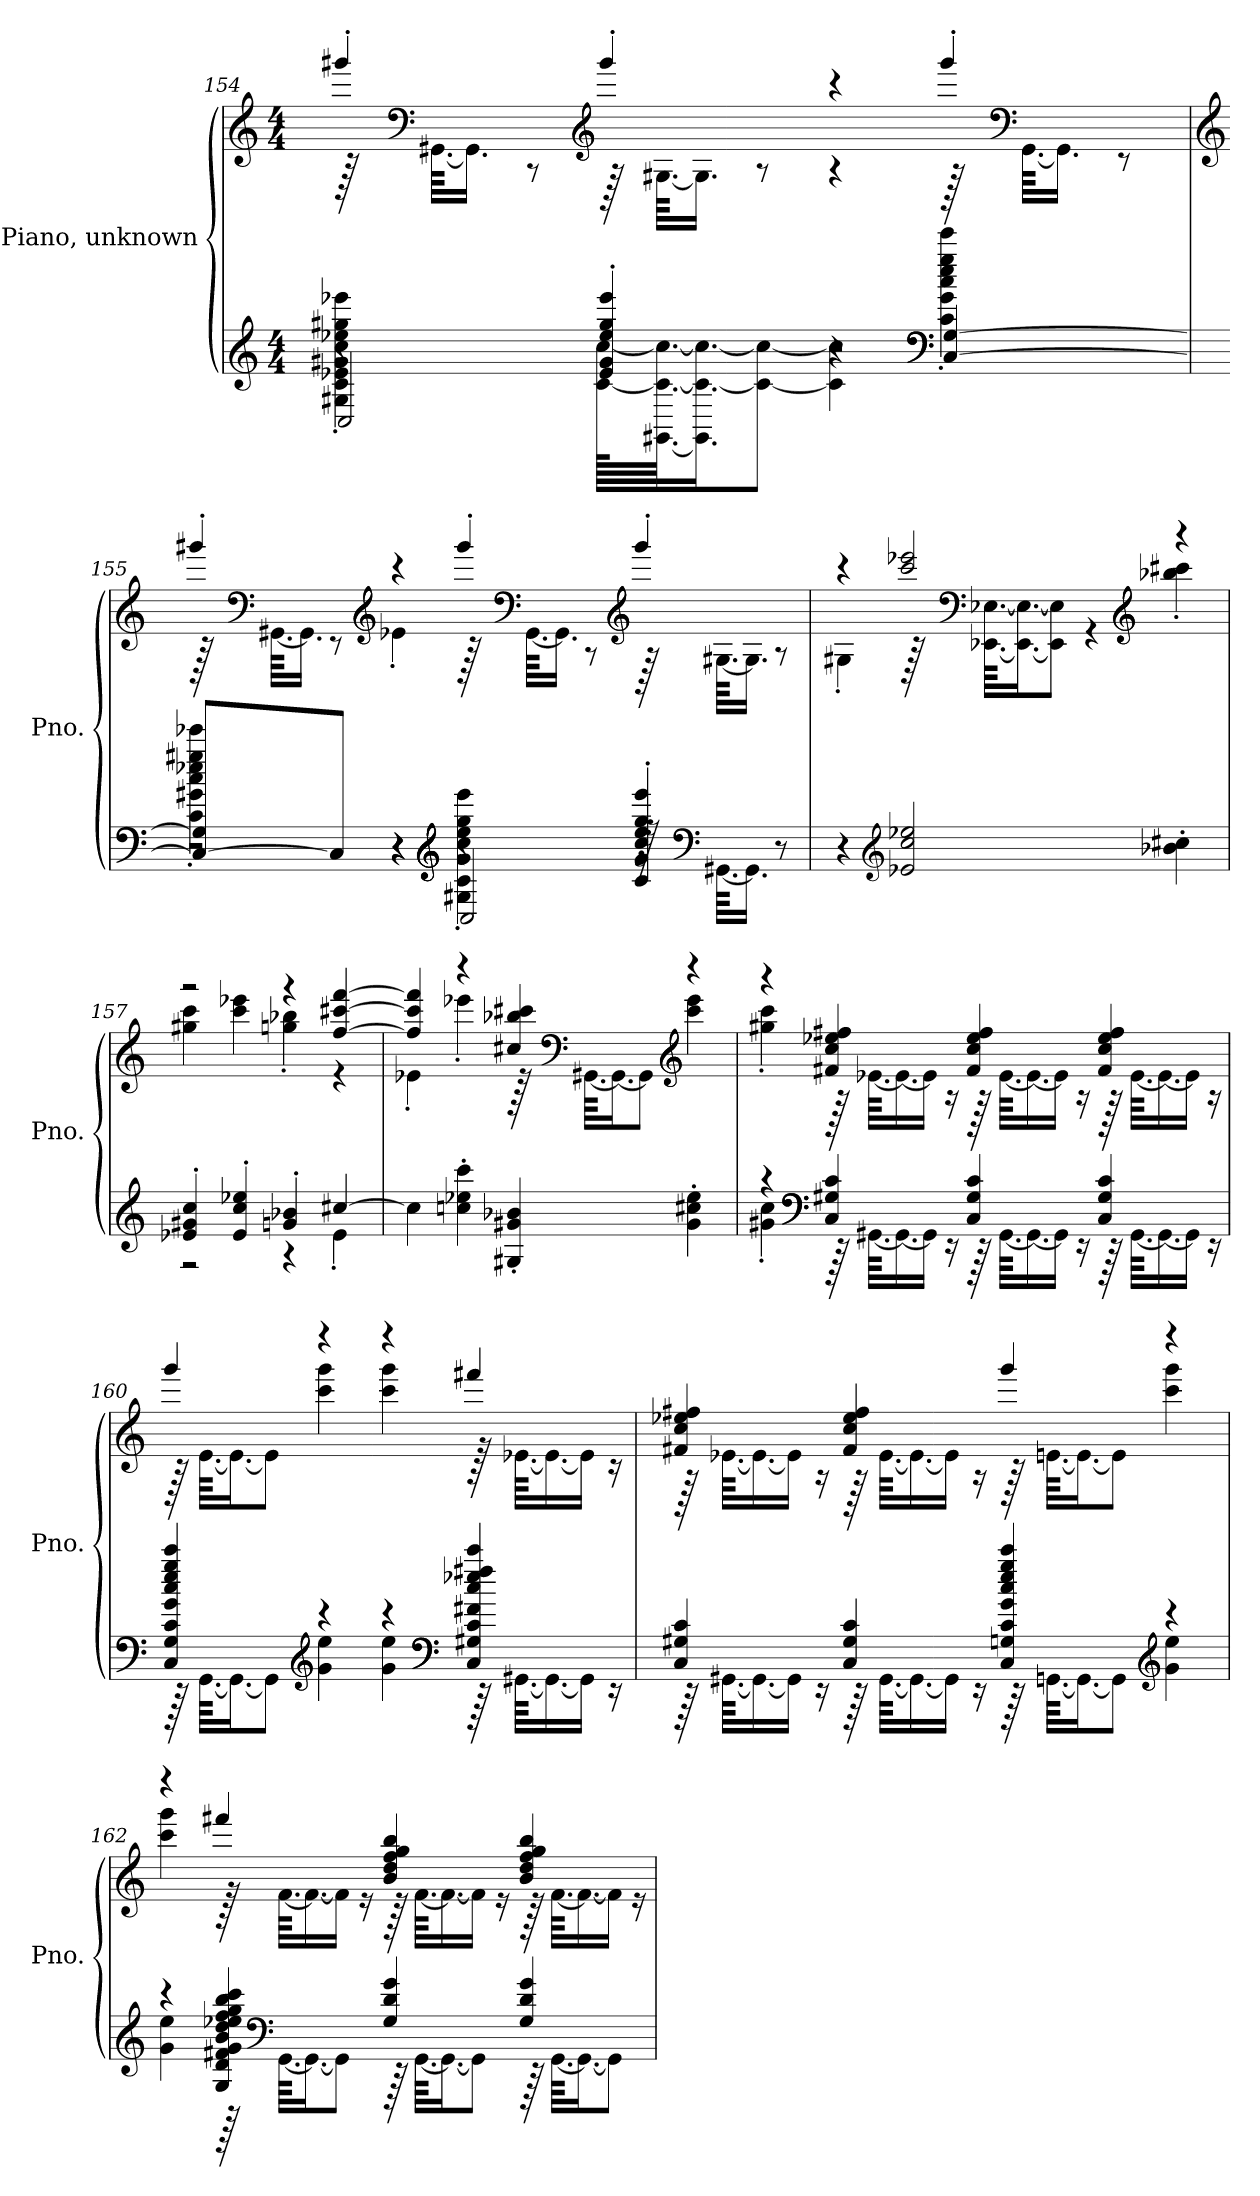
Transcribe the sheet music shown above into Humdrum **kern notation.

**kern	**kern
*part1	*part1
*staff2	*staff1
*I"Piano, unknown	*
*I'Pno.	*
!!LO:PB:g=z
*clefG2	*clefG2
*k[]	*k[]
*M4/4	*M4/4
=154	=154
*^	*^
*	*^	*	*
4r	4G#X\' 4c\' 4e-X\' 4g#X\' 4cc\' 4ee-X\' 4gg#X\' 4eee-X\'	2C/	4ggg#X'/	128r
*	*	*	*clefF4	*
.	.	.	.	[64.GG#X\KKLL
.	.	.	.	16.GG#\JJ]
.	.	.	.	8r
*	*	*	*clefG2	*
4e-/' 4g#/' 4ee-/' 4gg#/' 4eee-/'	[128c\ [128cc\KLLLL	.	4ggg#'/	128r
.	[64.GG#X\ 64.c\_ 64.cc\_JJ	.	.	[64.G#X\KKLL
.	16.GG#\] 16.c\_ 16.cc\_J	.	.	16.G#\JJ]
.	8c\_ 8cc\_J	.	.	8r
2r	4c\] 4cc\]	4r	4r	4r
*clefF4	*	*	*	*
.	4c\' 4g#\' 4cc\' 4ee-\' 4gg#\' 4eee-\'	[4C/ [4G#/	4ggg#'/	128r
*	*	*	*clefF4	*
.	.	.	.	[64.GG#\KKLL
.	.	.	.	16.GG#\JJ]
.	.	.	.	8r
!!LO:LB:g=z	!!
=155	=155	=155	=155	=155
*	*	*	*clefG2	*
2r	4c\' 4g#X\' 4cc\' 4ee-X\' 4gg#X\' 4eee-X\'	8C/_ 8G#/]L	4ggg#X'/	128r
*	*	*	*clefF4	*
.	.	.	.	[64.GG#X\KKLL
.	.	.	.	16.GG#\JJ]
.	.	8C/J]	.	8r
*	*	*	*clefG2	*
.	4r	4r	4r	4e-X'\
*clefG2	*	*	*	*
4r	4G#X\' 4c\' 4g#\' 4cc\' 4ee-\' 4gg#\' 4eee-\'	2C/	4ggg#'/	128r
*	*	*	*clefF4	*
.	.	.	.	[64.GG#\KKLL
.	.	.	.	16.GG#\JJ]
.	.	.	.	8r
*	*	*	*clefG2	*
4c/' 4g#/' 4cc/' 4ee-/' 4gg#/' 4eee-/'	128r	.	4ggg#'/	128r
*clefF4	*	*	*	*
.	[64.GG#X\KKLL	.	.	[64.G#X\KKLL
.	16.GG#\JJ]	.	.	16.G#\JJ]
.	8r	.	.	8r
*v	*v	*v	*	*
!!LO:LB:g=z	!!
=156	=156	=156
4r	4r	4G#X'\
*clefG2	*	*
2e-X/ 2cc/ 2ee-X/	2ccc/ 2eee-X/	128r
*	*clefF4	*
.	.	[64.EE-X\ [64.E-X\KKLL
.	.	16.EE-\_ 16.E-\_J
.	.	8EE-\] 8E-\]J
.	.	4r
*	*clefG2	*
4b-X\' 4cc#X\'	4r	4bb-X\' 4ccc#X\'
=157	=157	=157
*^	*	*
4e-X/' 4g#X/' 4cc/'	2r	2r	4gg#X\ 4ccc\
4e-/' 4cc/' 4ee-X/'	.	.	4ccc\ 4eee-X\
4gn/' 4b-X/'	4r	4r	4ggn\' 4bb-X\'
[4cc#X/	4e-'\	[4ff/ [4ccc#X/ [4fff/	4r
*v	*v	*	*
=158	=158	=158
4cc#\]	4ff/] 4ccc#/] 4fff/]	4e-X'\
4ccn\' 4ee-X\' 4ccc\'	4r	4eee-X'\
4G#X/' 4g#X/' 4b-X/'	4cc#X/ 4bb-X/ 4ccc#X/	128r
*	*clefF4	*
.	.	[64.GG#X\KKLL
.	.	16.GG#\J_
.	.	8GG#\J]
*	*clefG2	*
4g#\' 4cc#X\' 4ee-\'	4r	4ccc#\ 4eee-\
!!LO:LB:g=z	!!
=159	=159	=159
*^	*	*
4r	4g#X\' 4cc\'	4r	4gg#X\' 4ccc\'
*clefF4	*	*	*
4C/ 4G#X/ 4c/	128r	4f#X/ 4cc/ 4ee-X/ 4ff#X/	128r
.	[64.GG#X\KKLL	.	[64.e-X\KKLL
.	16.GG#\_	.	16.e-\_
.	16GG#\JJ]	.	16e-\JJ]
.	16r	.	16r
4C/ 4G#/ 4c/	128r	4f#/ 4cc/ 4ee-/ 4ff#/	128r
.	[64.GG#\KKLL	.	[64.e-\KKLL
.	16.GG#\_	.	16.e-\_
.	16GG#\JJ]	.	16e-\JJ]
.	16r	.	16r
4C/ 4G#/ 4c/	128r	4f#/ 4cc/ 4ee-/ 4ff#/	128r
.	[64.GG#\KKLL	.	[64.e-\KKLL
.	16.GG#\_	.	16.e-\_
.	16GG#\JJ]	.	16e-\JJ]
.	16r	.	16r
!!LO:LB:g=z	!!
=160	=160	=160	=160
4C/ 4G/ 4c/ 4g/ 4cc/ 4ee/ 4gg/ 4ccc/	128r	4ggg/	128r
.	[64.GG\KKLL	.	[64.e\KKLL
.	16.GG\J_	.	16.e\J_
.	8GG\J]	.	8e\J]
*clefG2	*	*	*
4r	4g\ 4ee\	4r	4ccc\ 4ggg\
4r	4g\ 4ee\	4r	4ccc\ 4ggg\
*clefF4	*	*	*
4C/ 4G#X/ 4c/ 4f#X/ 4cc/ 4ee-X/ 4ff#X/ 4ccc/	128r	4fff#X/	128r
.	[64.GG#X\KKLL	.	[64.e-X\KKLL
.	16.GG#\_	.	16.e-\_
.	16GG#\JJ]	.	16e-\JJ]
.	16r	.	16r
!!LO:LB:g=z	!!
=161	=161	=161	=161
4C/ 4G#X/ 4c/	128r	4f#X/ 4cc/ 4ee-X/ 4ff#X/	128r
.	[64.GG#X\KKLL	.	[64.e-X\KKLL
.	16.GG#\_	.	16.e-\_
.	16GG#\JJ]	.	16e-\JJ]
.	16r	.	16r
4C/ 4G#/ 4c/	128r	4f#/ 4cc/ 4ee-/ 4ff#/	128r
.	[64.GG#\KKLL	.	[64.e-\KKLL
.	16.GG#\_	.	16.e-\_
.	16GG#\JJ]	.	16e-\JJ]
.	16r	.	16r
4C/ 4Gn/ 4c/ 4g/ 4cc/ 4ee/ 4gg/ 4ccc/	128r	4ggg/	128r
.	[64.GGn\KKLL	.	[64.en\KKLL
.	16.GG\J_	.	16.e\J_
.	8GG\J]	.	8e\J]
*clefG2	*	*	*
4r	4g\ 4ee\	4r	4ccc\ 4ggg\
!!LO:PB:g=z	!!
=162	=162	=162	=162
4r	4g\ 4ee\	4r	4ccc\ 4ggg\
4G/ 4d/ 4f#X/ 4g/ 4b/ 4dd/ 4ee-X/ 4ff/ 4gg/ 4bb/ 4ccc/	128r	4fff#X/	128r
*clefF4	*	*	*
.	[64.GG\KKLL	.	[64.f\KKLL
.	16.GG\J_	.	16.f\_
.	8GG\J]	.	16f\JJ]
.	.	.	16r
4G/ 4d/ 4g/	128r	4b/ 4dd/ 4ff/ 4gg/ 4bb/	128r
.	[64.GG\KKLL	.	[64.f\KKLL
.	16.GG\J_	.	16.f\_
.	8GG\J]	.	16f\JJ]
.	.	.	16r
4G/ 4d/ 4g/	128r	4b/ 4dd/ 4ff/ 4gg/ 4bb/	128r
.	[64.GG\KKLL	.	[64.f\KKLL
.	16.GG\J_	.	16.f\_
.	8GG\J]	.	16f\JJ]
.	.	.	16r
*v	*v	*	*
*	*v	*v
=	=
*-	*-
